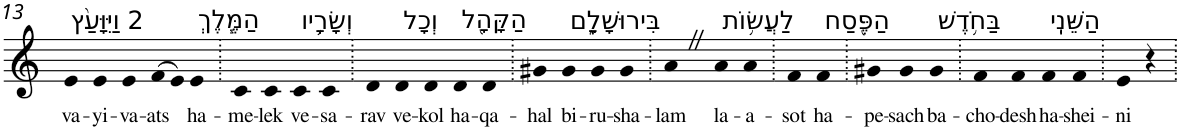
**kern	**text
*part1	*part1
*staff1	*staff1
*I"Piano	*
*I'Pno	*
!!LO:PB:g=z
*clefG2	*
*k[]	*
=13	=13
!LO:TX:a:t=2 וַיִּוָּעַ֨ץ	!
!	!LO:LY:b
4e	va-
!	!LO:LY:b
4e	-yi-
!	!LO:LY:b
4e	-va-
!	!LO:LY:b
(>8f	-ats
8e)	.
!LO:TX:a:t=הַמֶּ֧לֶךְ	!
!	!LO:LY:b
4e	ha-
=14.	=14.
!	!LO:LY:b
4c	-me-
!	!LO:LY:b
4c	-lek
!LO:TX:a:t=וְשָׂרָ֛יו	!
!	!LO:LY:b
4c	ve-
!	!LO:LY:b
4c	-sa-
=15.	=15.
!	!LO:LY:b
4d	-rav
!LO:TX:a:t=וְכָל	!
!	!LO:LY:b
4d	ve-
!	!LO:LY:b
4d	-kol
!LO:TX:a:t=הַקָּהָ֖ל	!
!	!LO:LY:b
4d	ha-
!	!LO:LY:b
4d	-qa-
=16.	=16.
!	!LO:LY:b
4g#X	-hal
!LO:TX:a:t=בִּירוּשָׁלִָ֑ם	!
!	!LO:LY:b
4g#	bi-
!	!LO:LY:b
4g#	-ru-
!	!LO:LY:b
4g#	-sha-
=17.	=17.
!	!LO:LY:b
4aZ	-lam
!LO:TX:a:t=לַעֲשׂ֥וֹת	!
!	!LO:LY:b
4a	la-
!	!LO:LY:b
4a	-a-
=18.	=18.
!	!LO:LY:b
4f	-sot
!LO:TX:a:t=הַפֶּ֖סַח	!
!	!LO:LY:b
4f	ha-
=19.	=19.
!	!LO:LY:b
4g#X	-pe-
!	!LO:LY:b
4g#	-sach
!LO:TX:a:t=בַּחֹ֥דֶשׁ	!
!	!LO:LY:b
4g#	ba-
=20.	=20.
!	!LO:LY:b
4f	-cho-
!	!LO:LY:b
4f	-desh
!LO:TX:a:t=הַשֵּׁנִֽי	!
!	!LO:LY:b
4f	ha-
!	!LO:LY:b
4f	-shei-
=21.	=21.
!	!LO:LY:b
4e	-ni
4r	.
=.	=.
*-	*-
